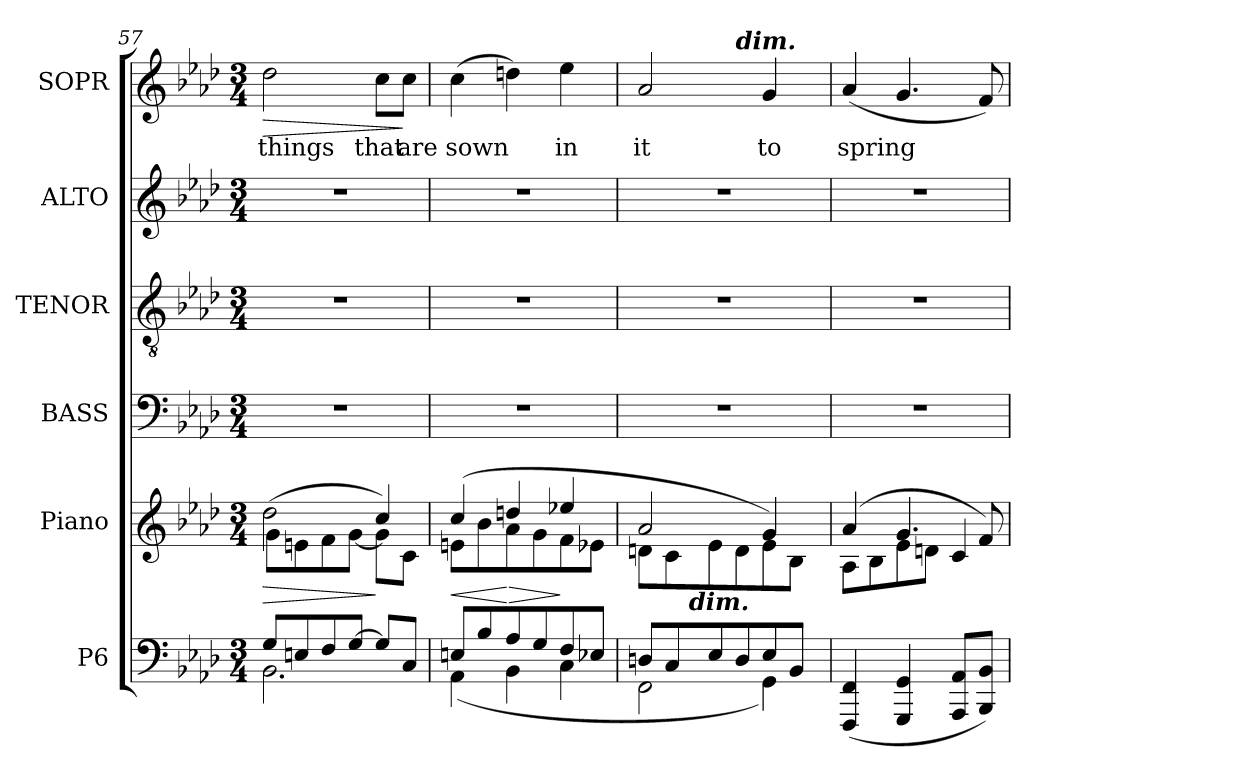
**kern	**kern	**dynam	**kern	**kern	**kern	**kern	**text	**dynam
*part6	*part5	*part5	*part4	*part3	*part2	*part1	*part1	*part1
*staff6	*staff5	*staff5	*staff4	*staff3	*staff2	*staff1	*staff1	*staff1
*I"P6	*I"Piano	*	*I"BASS	*I"TENOR	*I"ALTO	*I"SOPR	*	*
*	*	*	*I'B.	*I'T.	*I'A.	*I'S.	*	*
*clefF4	*clefG2	*	*clefF4	*clefGv2	*clefG2	*clefG2	*	*
*	*	*	*	*ITrd7c12	*	*	*	*
*k[b-e-a-d-]	*k[b-e-a-d-]	*	*k[b-e-a-d-]	*k[b-e-a-d-]	*k[b-e-a-d-]	*k[b-e-a-d-]	*	*
*A-:	*A-:	*	*A-:	*A-:	*A-:	*A-:	*	*
*M3/4	*M3/4	*	*M3/4	*M3/4	*M3/4	*M3/4	*	*
=57	=57	=57	=57	=57	=57	=57	=57	=57
*^	*	*	*	*	*	*	*	*
!	!	!	!LO:HP:b	!LO:N:vis=1	!LO:N:vis=1	!LO:N:vis=1	!	!	!
*	*	*^	*	*	*	*	*	*	*
!	!	!	!	!	!	!	!	!	!LO:LY:b:color=#000000	!LO:HP:b
8Gi/L	2.BB-i\	(2dd-i\	8gi\L	>	2.r	2.r	2.r	2dd-i\	things	>
8Eni/	.	.	8eni\	.	.	.	.	.	.	.
8Fi/	.	.	8fi\	.	.	.	.	.	.	.
[8Gi/J	.	.	[8gi\J	.	.	.	.	.	.	.
!	!	!	!	!	!	!	!	!	!LO:LY:b:color=#000000	!
8Gi/L]	.	4cci/)	8gi\L]	]	.	.	.	8cci\L	that	.
!	!	!	!	!	!	!	!	!	!LO:LY:b:color=#000000	!
8Ci/J	.	.	8ci\J	.	.	.	.	8cci\J	are	]
=58	=58	=58	=58	=58	=58	=58	=58	=58	=58	=58
!	!	!	!	!LO:HP:b	!LO:N:vis=1	!LO:N:vis=1	!LO:N:vis=1	!	!	!
!	!	!	!	!	!	!	!	!	!LO:LY:b:color=#000000	!
8Eni/L	(4AA-i\	(4cci/	8eni\L	<	2.r	2.r	2.r	(4cci\	sown	.
8B-i/	.	.	8b-i\	.	.	.	.	.	.	.
!	!	!	!	!LO:HP:n=1:b	!	!	!	!	!	!
8A-i/	4BB-i\	4ddni/	8a-i\	[ >	.	.	.	4ddni\)	.	.
8Gi/	.	.	8gi\	.	.	.	.	.	.	.
!	!	!	!	!	!	!	!	!	!LO:LY:b:color=#000000	!
8Fi/	4Ci\	4ee-Xi/	8fi\	]	.	.	.	4ee-i\	in	.
8E-Xi/J	.	.	8e-Xi\J	.	.	.	.	.	.	.
=59	=59	=59	=59	=59	=59	=59	=59	=59	=59	=59
!	!	!	!	!	!LO:N:vis=1	!LO:N:vis=1	!LO:N:vis=1	!	!	!
!	!	!	!	!	!	!	!	!	!LO:LY:b:color=#000000	!
*	*	*	*^	*	*	*	*	*^	*	*
8Dni/L	2FFi\	2a-i/	8dni\L	8ryy	.	2.r	2.r	2.r	2a-i/	4.ryy	it	.
8Ci/	.	.	8ci\	32ryy	.	.	.	.	.	.	.	.
.	.	.	.	64ryy	.	.	.	.	.	.	.	.
.	.	.	.	256ryy	.	.	.	.	.	.	.	.
.	.	.	.	1024ryy	.	.	.	.	.	.	.	.
!	!	!	!	!LO:TX:b:Bi:t=dim.	!	!	!	!	!	!	!	!
.	.	.	.	2ryy	.	.	.	.	.	.	.	.
8E-i/	.	.	8e-i\	.	.	.	.	.	.	.	.	.
!	!	!	!	!	!	!	!	!	!	!LO:TX:a:Bi:t=dim.	!	!
8Di/	.	.	8di\	.	.	.	.	.	.	4.ryy	.	.
!	!	!	!	!	!	!	!	!	!	!	!LO:LY:b:color=#000000	!
8E-i/	4GGi\)	4gi/)	8e-i\	.	.	.	.	.	4gi/	.	to	.
8BB-i/J	.	.	8B-i\J	.	.	.	.	.	.	.	.	.
.	.	.	.	16ryy	.	.	.	.	.	.	.	.
.	.	.	.	128ryy	.	.	.	.	.	.	.	.
.	.	.	.	512.ryy	.	.	.	.	.	.	.	.
!!LO:PB:g=z
=60	=60	=60	=60	=60	=60	=60	=60	=60	=60	=60	=60	=60
!	!	!	!	!	!	!LO:N:vis=1	!LO:N:vis=1	!LO:N:vis=1	!	!	!	!
*	*	*	*v	*v	*	*	*	*	*v	*v	*	*
*	*	*	*^	*	*	*	*	*^	*	*
!	!	!	!	!	!	!	!	!	!LO:TX:a:Bi:t=dolce	!	!	!
!	!	!	!	!	!	!	!	!	!	!	!LO:LY:b:color=#000000	!
*	*	*	*v	*v	*	*	*	*	*v	*v	*	*
(4FFFi/ 4FFi	4ryy	(4a-i/	8A-i\L	.	2.r	2.r	2.r	(4a-i/	spring	.
.	.	.	8B-i\	.	.	.	.	.	.	.
4GGGi/ 4GGi	4ryy	4.gi/	8e-i\	.	.	.	.	4.gi/	.	.
.	.	.	8dni\J	.	.	.	.	.	.	.
8AAA-i/ 8AA-iL	4ryy	.	4ci/	.	.	.	.	.	.	.
8BBB-i/ 8BB-iJ)	.	8fi/)	.	.	.	.	.	8fi/)	.	.
*v	*v	*	*	*	*	*	*	*	*	*
*	*v	*v	*	*	*	*	*	*	*
=	=	=	=	=	=	=	=	=
*-	*-	*-	*-	*-	*-	*-	*-	*-
